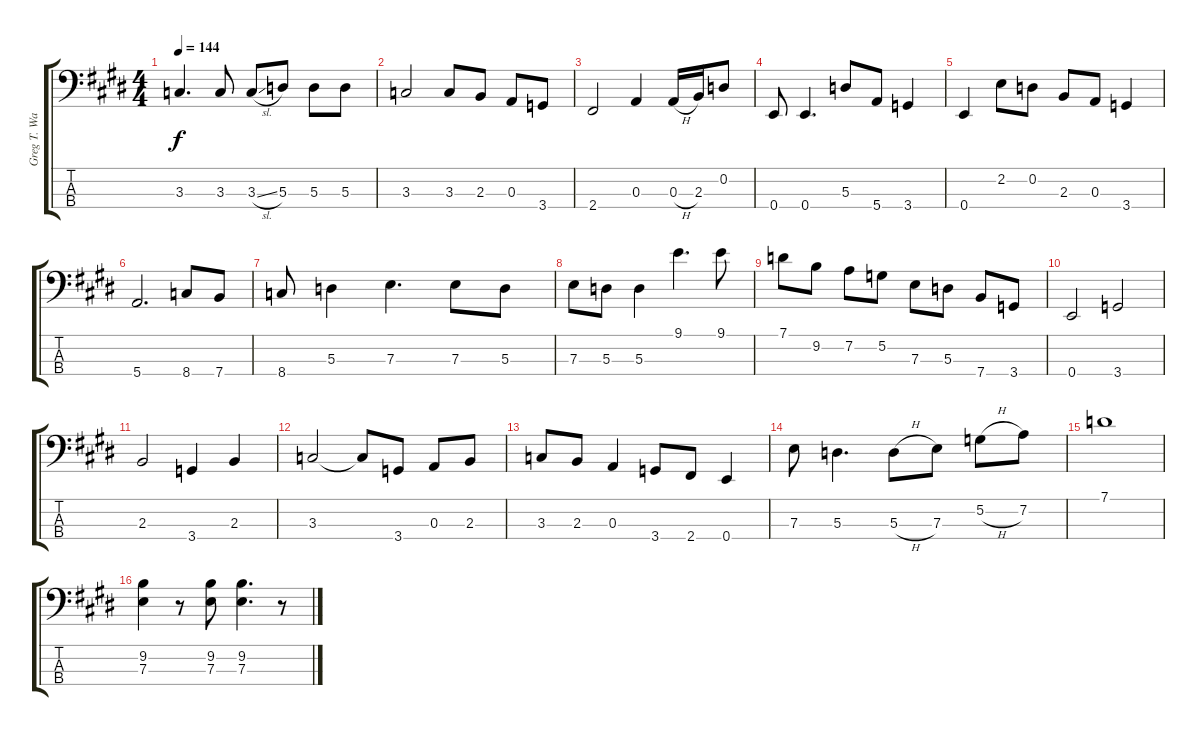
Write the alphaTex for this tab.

\track ("Greg T. Walker Bass" "Greg T. Wa") {instrument electricbassfinger}
\staff {score tabs}
\tuning (G2 D2 A1 E1) {hide}
\ts (4 4)
\tempo 144
\clef f4
\ks c#minor
3.3.4{d dy f} 3.3.8 3.3{sl}.8 5.3.8 5.3.8 5.3.8 |
3.3.2 3.3.8 2.3.8 0.3.8 3.4.8 |
2.4.2 0.3.4 0.3{h}.16 2.3.16 0.2.8 |
0.4.8 0.4.4{d} 5.3.8 5.4.8 3.4.4 |
0.4.4 2.2.8 0.2.8 2.3.8 0.3.8 3.4.4 |
5.4.2{d} 8.4.8 7.4.8 |
8.4.8 5.3.4 7.3.4{d} 7.3.8 5.3.8 |
7.3.8 5.3.8 5.3.4 9.1.4{d} 9.1.8 |
7.1.8 9.2.8 7.2.8 5.2.8 7.3.8 5.3.8 7.4.8 3.4.8 |
0.4.2 3.4.2 |
2.3.2 3.4.4 2.3.4 |
3.3.2 3.3{t}.8 3.4.8 0.3.8 2.3.8 |
3.3.8 2.3.8 0.3.4 3.4.8 2.4.8 0.4.4 |
7.3.8 5.3.4{d} 5.3{h}.8 7.3.8 5.2{h}.8 7.2.8 |
7.1.1 |
(9.2 7.3).4 r.8 (9.2 7.3).8 (9.2 7.3).4{d} r.8
